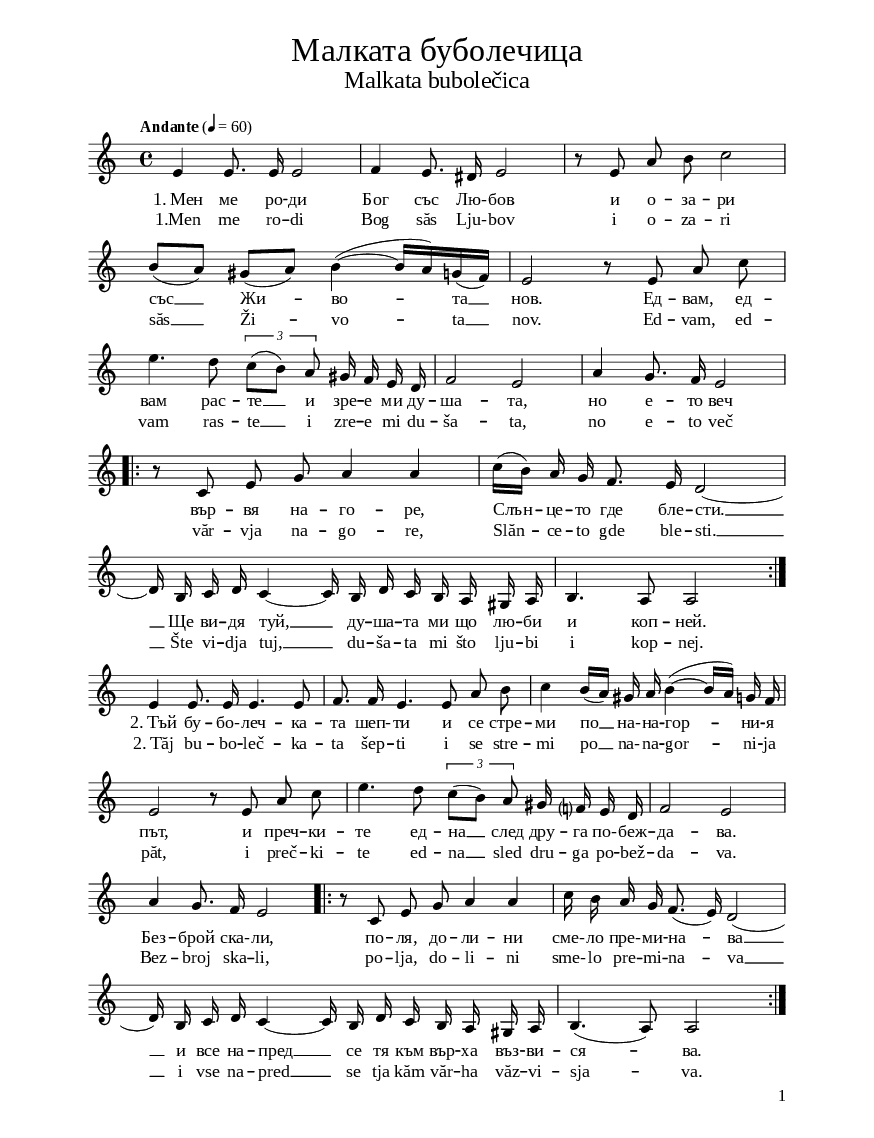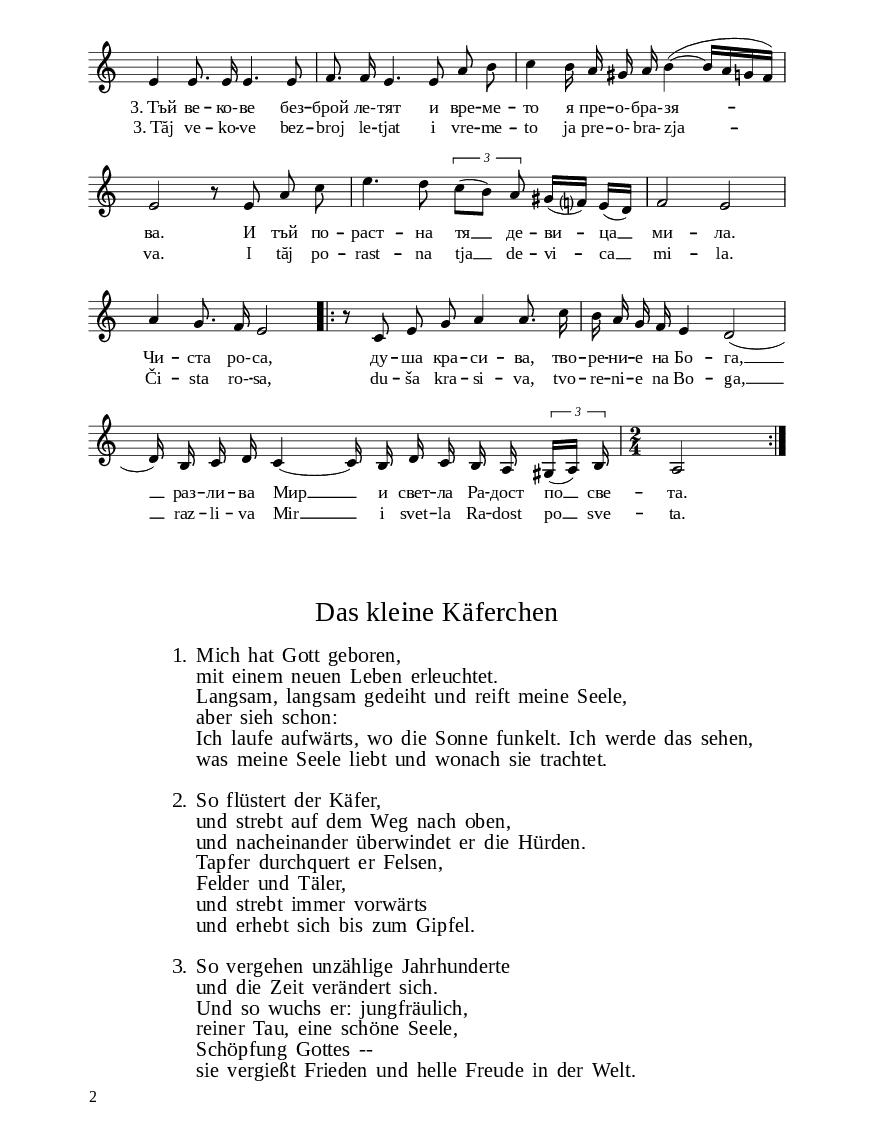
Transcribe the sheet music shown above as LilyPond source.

% Виж за разположението на текста.
\version "2.24.2"

% include paper part and global functions
\include "include/globals.ily"

\bookpart {
  \label #'ref173
  \tocItem \markup "Малката буболечица – Malkata bubolečica"
  \include "include/bookpart-paper.ily"
  \score {
    \include "include/score-layout.ily"

    \new Voice \absolute {
      \clef treble
      \key a \minor
      \time 4/4
      \tempoFunc "Andante" 4 "60"
      \autoBeamOff
      e'4  e'8.  e'16  e'2 | % 2
      f'4  e'8.  dis'16  e'2 | % 3
      r8  e'8  a'8  b'8  c''2 \break | % 4
      b'8 ( [  a'8  ])   gis'8 ( [  a'8 ])
      \autoBeamOn b'4  ( ~  b'16   a'16  )   g'16 (
      f'16  )  | % 5
      e'2 r8 \autoBeamOff e'8  a'8  c''8 \break | % 6
      e''4.  d''8 \tweak direction #up \times 2/3 {
        \once \override Slur.positions = #'(1 . 1) c''8  (  [ b'8 ])  a'8
      }
      gis'16  f'16  e'16  d'16 | % 7
      f'2  e'2 | % 8
      a'4  g'8.  f'16  e'2 \break
      \repeat
      volta 2 {
        | % 9
        \autoBeamOff  r8  c'8  e'8  g'8  a'4  a'4 |
        c''16 ( [  b'16 ] )  a'16  g'16
        f'8.  e'16  d'2 ~ | % 11
        d'16  b16  c'16  d'16  c'4 ~
        c'16  b16  d'16  c'16  b16
        a16  gis16  a16 | % 12
        b4.  a8  a2 \break
      }

      e'4 e'8. e'16 e'4. e'8 | f'8. f'16  e'4. e'8 a'8 b'8 |  c''4 b'16[ ( a'16 ) ] gis'16 a'16 b'4  ( ~ b'16 [a'16] ) g'16 f'16 | \break

      e'2 r8 e'8 a'8 c''8 | e''4. d''8  \tweak direction #up \times 2/3 {
        \once \override Slur.positions = #'(1 . 1) c''8  [ ( b'8 ) ] a'8
      } gis'16 f'?16 e'16 d'16 | f'2 e'2 | \break


      a'4 g'8.  f'16  e'2 |  \bar ".|:" r8 c'8 e' g' a'4 a'4 |  c''16 b' a' g' f'8. ( e'16 ) d'2 (| \break

      d'16)  b16  c'16  d'16  c'4 ~
      c'16  b16  d'16  c'16  b16
      a16  gis16  a16 | % 12
      b4. ( a8 ) a2 \break \bar ":|."


      e'4 e'8. e'16 e'4. e'8 | f'8. f'16 e'4. e'8 a'8 b'8 |  c''4 b'16  a'16 gis'16 a'16 \autoBeamOn b'4  ( ~ b'16 a'16  g'16 f'16 ) | \break

      e'2 r8 \autoBeamOff e'8 a'8 c''8 | e''4. d''8  \tweak direction #up \times 2/3 {
        \once \override Slur.positions = #'(1 . 1) c''8  ( [  b'8 ) ] a'8
      } gis'16 [( f'?16 )] e'16 [(d'16) ] | f'2 e'2 | \break


      a'4 g'8.  f'16  e'2 |  \bar ".|:" r8 c'8 e' g' a'4 a'8. c''16 | 
      
       b'16 a'16 g' f' e'4 d'2 (| \break

      d'16)  b16  c'16  d'16  c'4 ~
      c'16  b16  d'16  c'16  b16 a16 \times 2/3 { gis16 [ ( a16 ) ] b16 }| \time 2/4 a2 \break \bar ":|."
    }

    \addlyrics {
      "1. Мен" ме ро -- ди Бог със "Лю-" --
      бов и о -- за -- ри със __ Жи
      -- во -- та __ нов. Ед --
      вам, ед -- вам рас -- те __  и зре
      -- е ми ду -- ша -- та, но е -- то
      веч вър -- вя на -- го -- ре, Слън
      -- це -- то где бле -- сти. __
      Ще ви -- дя туй, __ ду -- ша -- та
      ми що лю -- би и коп -- ней.

      "2. Тъй" бу -- "бо-" -- леч -- ка -- та "шеп-" -- ти
      и се стре -- ми по __ "на-" -- на -- гор -- ни -- я път,
      и преч -- ки -- те ед -- на __ след дру -- га
      "по-" -- беж -- да -- ва.
      Без -- брой "ска-" -- ли, по -- ля, до -- ли -- ни
      "сме-" -- ло "пре-" -- ми -- на -- ва __
      и все на -- пред __ се тя към вър -- ха
      въз -- ви -- ся -- ва.

      "3. Тъй" ве -- "ко-" -- ве без -- брой "ле-" -- тят
      и вре -- ме -- то я пре -- "о-" -- "бра-" -- зя -- ва.
      И тъй по -- раст  -- на тя __ де -- ви -- ца __ ми -- ла.
      Чи -- ста "ро-" -- са, ду -- ша кра -- си -- ва,
      тво -- ре -- ни -- е на Бо -- га, __
      раз -- ли -- ва Мир __ и свет -- ла Ра -- дост
      по __ све -- та.

    }
    \addlyrics {
      "1.Men" me ro -- di Bog săs "Lju-" --
      bov i o -- za -- ri săs __ Ži
      -- vo -- ta __ nov. Ed --
      vam, ed -- vam ras -- te __  i zre
      -- e mi du -- ša -- ta, no e -- to
      več văr -- vja na -- go -- re, Slăn
      -- ce -- to gde ble -- sti. __
      Šte vi -- dja tuj, __ du -- ša -- ta
      mi što lju -- bi i kop -- nej.

      "2. Tăj" bu -- bo -- leč -- ka -- ta šep -- ti
      i se stre -- mi po __ "na-" -- na -- gor -- ni -- ja păt,
      i preč -- ki -- te ed -- na __ sled dru -- ga
      po -- bež -- da -- va.
      Bez -- broj ska -- li, po -- lja, do -- li -- ni
      "sme-" -- lo pre -- mi -- na -- va __
      i vse na -- pred __ se tja kăm văr -- ha
      văz -- vi -- sja -- va.

      "3. Tăj" ve -- ko -- ve bez -- broj le -- tjat
      i vre -- me -- to ja pre -- "o-" -- "bra-" -- zja -- va.
      I tăj po -- rast  -- na tja __ de -- vi -- ca __ mi -- la.
      Či -- sta "ro-" -- sa, du -- ša kra -- si -- va,
      tvo -- re -- ni -- e na Bo -- ga, __
      raz -- li -- va Mir __ i svet -- la Ra -- dost
      po __ sve -- ta.

    }

    \header {
      title = \titleFunc "Малката буболечица" "Malkata bubolečica"
    }

    \midi{}

  } % score



  \markup \empty-two

  % include foreign translation(s) of the song
  
\version "2.22.1"

\markup \fill-line { \fontsize #deTitleFontSize "Das kleine Käferchen" }
\markup \null
\markup \null
\markup \fontsize #deCoupletFontSize {
  \hspace #8
  \override #`(baseline-skip . ,deCoupletBaselineSkip)
      \column {
  \line {1. Mich hat Gott geboren,}

  \line { "   " mit einem neuen Leben erleuchtet.}

  \line { "   " Langsam, langsam gedeiht und reift meine Seele,}

  \line { "   " aber sieh schon:}

  \line { "   " Ich laufe aufwärts, wo die Sonne funkelt. Ich werde das sehen,}

  \line { "   " was meine Seele liebt und wonach sie trachtet.}
  \line { "  " }

  \line { 2. So flüstert der Käfer,}

  \line { "   " und strebt auf dem Weg nach oben,}

  \line { "   " und nacheinander überwindet er die Hürden. }

  \line { "   " Tapfer durchquert er Felsen, }

  \line { "   " Felder und Täler,}

  \line { "   " und strebt immer vorwärts}

  \line { "   " und erhebt sich bis zum Gipfel.}
  \line { "  " }
  \line { 3. So vergehen unzählige Jahrhunderte}

  \line { "   " und die Zeit verändert sich.}

  \line { "   " Und so wuchs er: jungfräulich,}

  \line { "   " reiner Tau, eine schöne Seele,}

  \line { "   " Schöpfung Gottes --}

  \line { "   " sie vergießt Frieden und helle Freude in der Welt.}
}
}


} % bookpart

% Più mosso
%
